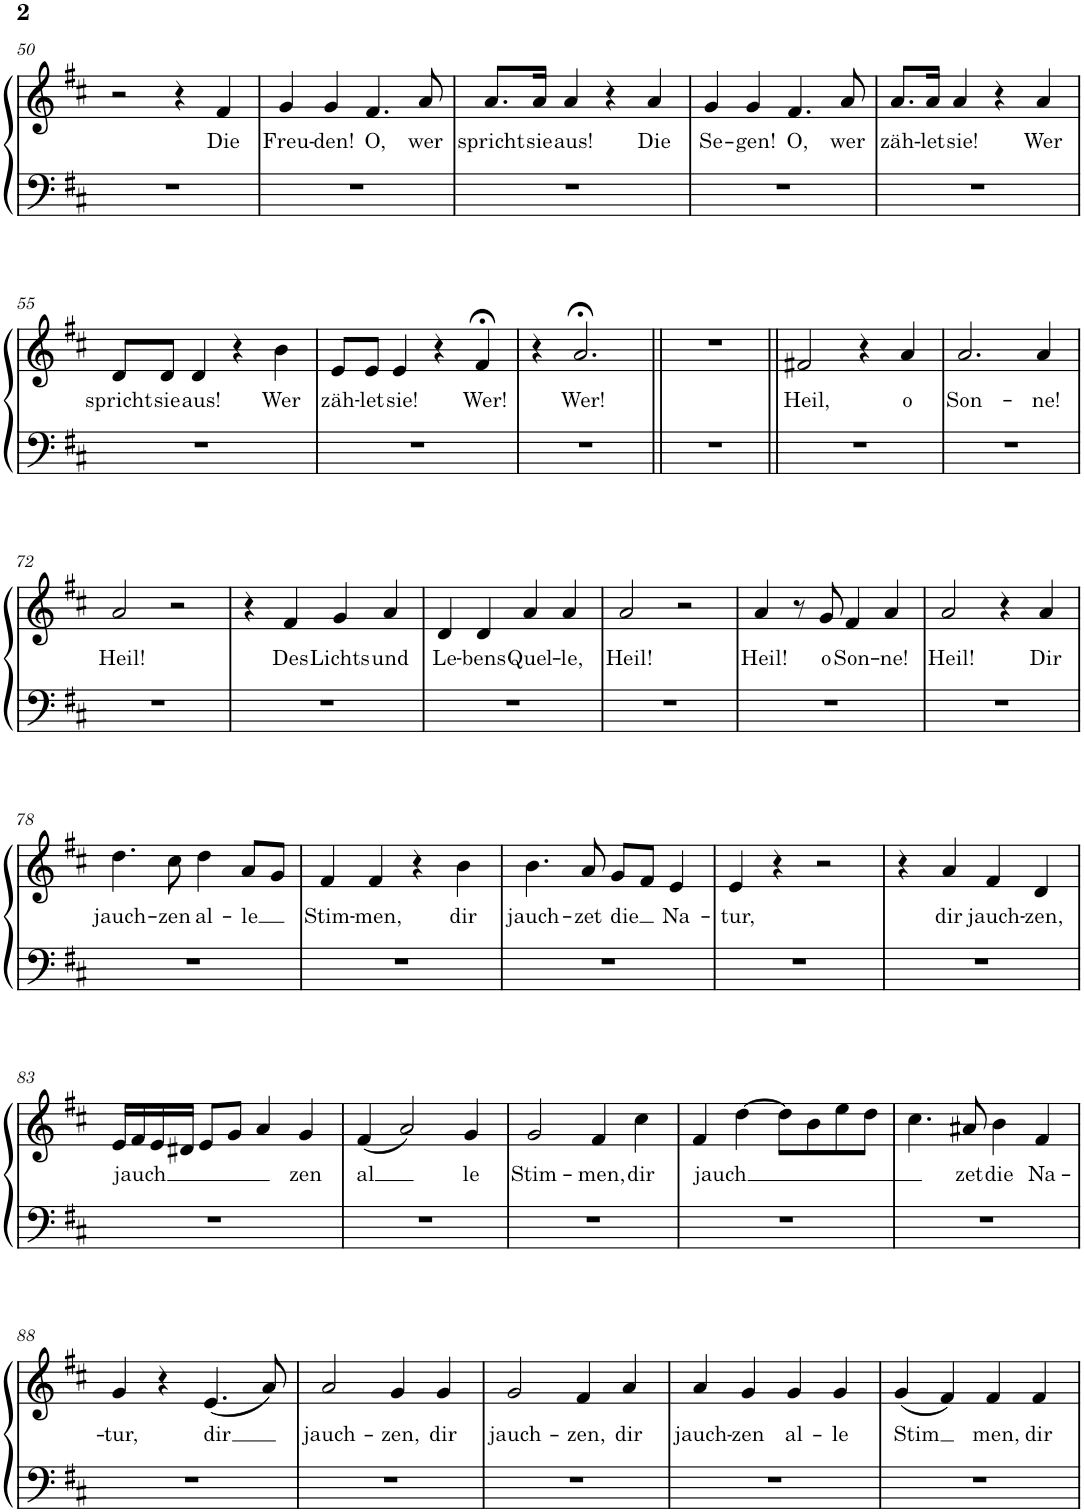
**kern	**kern	**text
*part1	*part1	*part1
*staff2	*staff1	*staff1
*I"Piano	*	*
*I'Pno.	*	*
!!LO:PB:g=z
*clefF4	*clefG2	*
*k[f#c#]	*k[f#c#]	*
*M4/4	*M4/4	*
*met(c)	*met(c)	*
=50	=50	=50
1r	2r	.
.	4r	.
!	!	!LO:LY:b
.	4f#/	Die
=51	=51	=51
!	!	!LO:LY:b
1r	4g/	Freu-
!	!	!LO:LY:b
.	4g/	-den!
!	!	!LO:LY:b
.	4.f#/	O,
!	!	!LO:LY:b
.	8a/	wer
=52	=52	=52
!	!	!LO:LY:b
1r	8.a/L	spricht
!	!	!LO:LY:b
.	16a/Jk	sie
!	!	!LO:LY:b
.	4a/	aus!
.	4r	.
!	!	!LO:LY:b
.	4a/	Die
=53	=53	=53
!	!	!LO:LY:b
1r	4g/	Se-
!	!	!LO:LY:b
.	4g/	-gen!
!	!	!LO:LY:b
.	4.f#/	O,
!	!	!LO:LY:b
.	8a/	wer
=54	=54	=54
!	!	!LO:LY:b
1r	8.a/L	zäh-
!	!	!LO:LY:b
.	16a/Jk	-let
!	!	!LO:LY:b
.	4a/	sie!
.	4r	.
!	!	!LO:LY:b
.	4a/	Wer
!!LO:LB:g=z
=55	=55	=55
!	!	!LO:LY:b
1r	8d/L	spricht
!	!	!LO:LY:b
.	8d/J	sie
!	!	!LO:LY:b
.	4d/	aus!
.	4r	.
!	!	!LO:LY:b
.	4b\	Wer
=56	=56	=56
!	!	!LO:LY:b
1r	8e/L	zäh-
!	!	!LO:LY:b
.	8e/J	-let
!	!	!LO:LY:b
.	4e/	sie!
.	4r	.
!	!	!LO:LY:b
.	4f#;</	Wer!
=57	=57	=57
1r	4r	.
!	!	!LO:LY:b
.	2.a;</	Wer!
=58||	=58||	=58||
1r	1r	.
=70||	=70||	=70||
!	!	!LO:LY:b
1r	2f#X/	Heil,
.	4r	.
!	!	!LO:LY:b
.	4a/	o
=71	=71	=71
!	!	!LO:LY:b
1r	2.a/	Son-
!	!	!LO:LY:b
.	4a/	-ne!
!!LO:LB:g=z
=72	=72	=72
!	!	!LO:LY:b
1r	2a/	Heil!
.	2r	.
=73	=73	=73
1r	4r	.
!	!	!LO:LY:b
.	4f#/	Des
!	!	!LO:LY:b
.	4g/	Lichts
!	!	!LO:LY:b
.	4a/	und
=74	=74	=74
!	!	!LO:LY:b
1r	4d/	Le-
!	!	!LO:LY:b
.	4d/	-bens
!	!	!LO:LY:b
.	4a/	Quel-
!	!	!LO:LY:b
.	4a/	-le,
=75	=75	=75
!	!	!LO:LY:b
1r	2a/	Heil!
.	2r	.
=76	=76	=76
!	!	!LO:LY:b
1r	4a/	Heil!
.	8r	.
!	!	!LO:LY:b
.	8g/	o
!	!	!LO:LY:b
.	4f#/	Son-
!	!	!LO:LY:b
.	4a/	-ne!
=77	=77	=77
!	!	!LO:LY:b
1r	2a/	Heil!
.	4r	.
!	!	!LO:LY:b
.	4a/	Dir
!!LO:LB:g=z
=78	=78	=78
!	!	!LO:LY:b
1r	4.dd\	jauch-
!	!	!LO:LY:b
.	8cc#\	-zen
!	!	!LO:LY:b
.	4dd\	al-
!	!	!LO:LY:b
.	8a/L	-le
.	8g/J	.
=79	=79	=79
!	!	!LO:LY:b
1r	4f#/	Stim-
!	!	!LO:LY:b
.	4f#/	-men,
.	4r	.
!	!	!LO:LY:b
.	4b\	dir
=80	=80	=80
!	!	!LO:LY:b
1r	4.b\	jauch-
!	!	!LO:LY:b
.	8a/	-zet
!	!	!LO:LY:b
.	8g/L	die
.	8f#/J	.
!	!	!LO:LY:b
.	4e/	Na-
=81	=81	=81
!	!	!LO:LY:b
1r	4e/	-tur,
.	4r	.
.	2r	.
=82	=82	=82
1r	4r	.
!	!	!LO:LY:b
.	4a/	dir
!	!	!LO:LY:b
.	4f#/	jauch-
!	!	!LO:LY:b
.	4d/	-zen,
!!LO:LB:g=z
=83	=83	=83
!	!	!LO:LY:b
1r	16e/LL	jauch
.	16f#/	.
.	16e/	.
.	16d#X/JJ	.
.	8e/L	.
.	8g/J	.
.	4a/	.
!	!	!LO:LY:b
.	4g/	zen
=84	=84	=84
!	!	!LO:LY:b
1r	(4f#/	-al
.	2a/)	.
!	!	!LO:LY:b
.	4g/	le
=85	=85	=85
!	!	!LO:LY:b
1r	2g/	Stim-
!	!	!LO:LY:b
.	4f#/	-men,
!	!	!LO:LY:b
.	4cc#\	dir
=86	=86	=86
!	!	!LO:LY:b
1r	4f#/	jauch
.	[4dd\	.
.	8dd\L]	.
.	8b\	.
.	8ee\	.
.	8dd\J	.
=87	=87	=87
1r	4.cc#\	.
!	!	!LO:LY:b
.	8a#X/	zet
!	!	!LO:LY:b
.	4b\	die
!	!	!LO:LY:b
.	4f#/	Na-
!!LO:LB:g=z
=88	=88	=88
!	!	!LO:LY:b
1r	4g/	-tur,
.	4r	.
!	!	!LO:LY:b
.	(4.e/	dir
.	8a/)	.
=89	=89	=89
!	!	!LO:LY:b
1r	2a/	jauch-
!	!	!LO:LY:b
.	4g/	-zen,
!	!	!LO:LY:b
.	4g/	dir
=90	=90	=90
!	!	!LO:LY:b
1r	2g/	jauch-
!	!	!LO:LY:b
.	4f#/	-zen,
!	!	!LO:LY:b
.	4a/	dir
=91	=91	=91
!	!	!LO:LY:b
1r	4a/	jauch-
!	!	!LO:LY:b
.	4g/	-zen
!	!	!LO:LY:b
.	4g/	al-
!	!	!LO:LY:b
.	4g/	-le
=92	=92	=92
!	!	!LO:LY:b
1r	(4g/	Stim
.	4f#/)	.
!	!	!LO:LY:b
.	4f#/	men,
!	!	!LO:LY:b
.	4f#/	dir
=	=	=
*-	*-	*-
